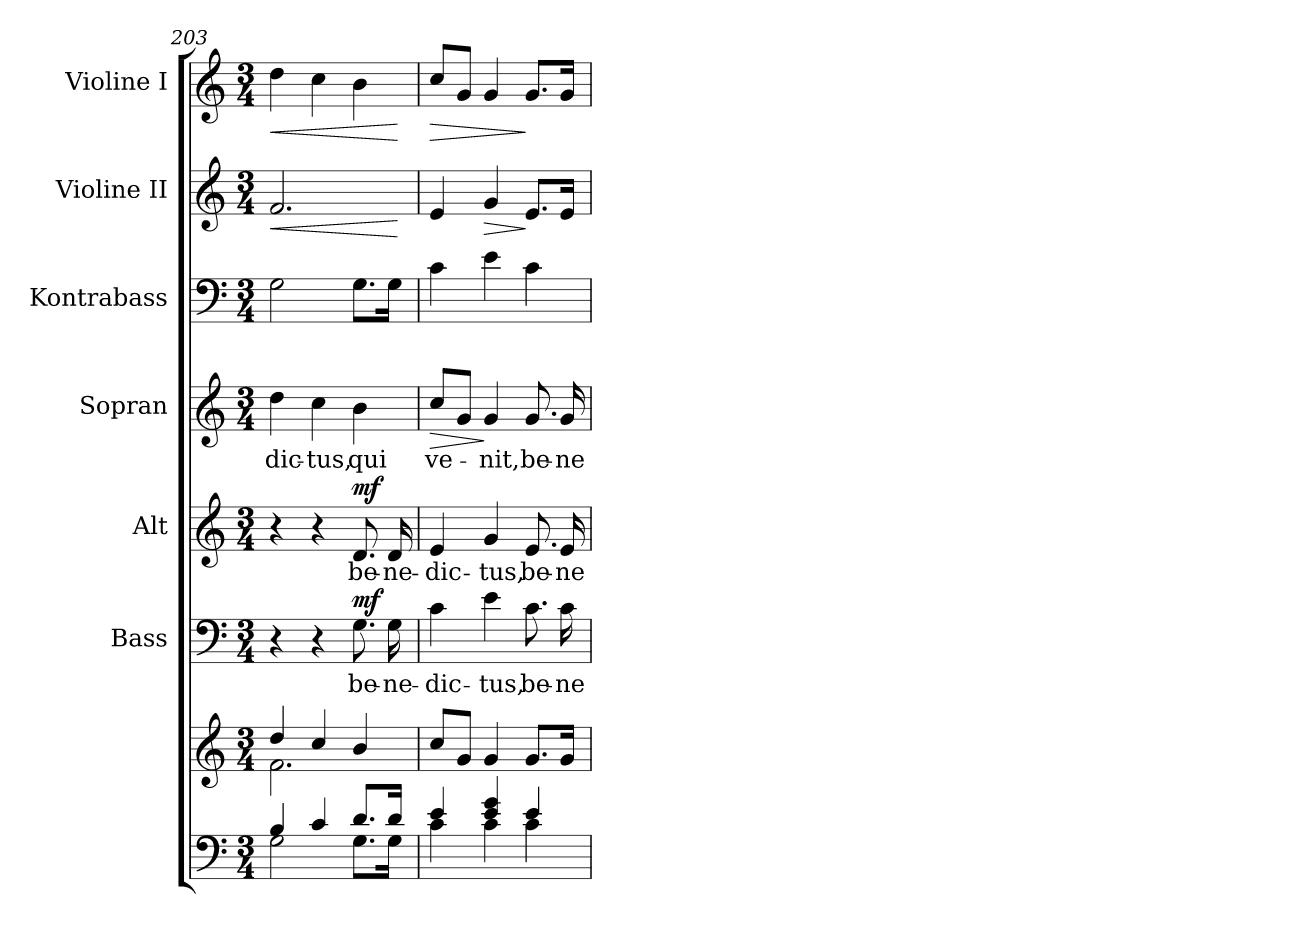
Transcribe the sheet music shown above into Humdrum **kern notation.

**kern	**kern	**kern	**text	**dynam	**kern	**text	**dynam	**kern	**text	**dynam	**kern	**kern	**dynam	**kern	**dynam
*part7	*part7	*part6	*part6	*part6	*part5	*part5	*part5	*part4	*part4	*part4	*part3	*part2	*part2	*part1	*part1
*staff8	*staff7	*staff6	*staff6	*staff6	*staff5	*staff5	*staff5	*staff4	*staff4	*staff4	*staff3	*staff2	*staff2	*staff1	*staff1
*	*	*I"Bass	*	*	*I"Alt	*	*	*I"Sopran	*	*	*I"Kontrabass	*I"Violine II	*	*I"Violine I	*
*	*	*I'B.	*	*	*I'A.	*	*	*I'S.	*	*	*I'Kb.	*I'Vl. II	*	*I'Vl. I	*
*clefF4	*clefG2	*clefF4	*	*	*clefG2	*	*	*clefG2	*	*	*clefF4	*clefG2	*	*clefG2	*
*	*	*	*	*	*	*	*	*	*	*	*ITrd7c12	*	*	*	*
*k[]	*k[]	*k[]	*	*	*k[]	*	*	*k[]	*	*	*k[]	*k[]	*	*k[]	*
*C:	*C:	*C:	*	*	*C:	*	*	*C:	*	*	*C:	*C:	*	*C:	*
*M3/4	*M3/4	*M3/4	*	*	*M3/4	*	*	*M3/4	*	*	*M3/4	*M3/4	*	*M3/4	*
=203	=203	=203	=203	=203	=203	=203	=203	=203	=203	=203	=203	=203	=203	=203	=203
*^	*^	*	*	*	*	*	*	*	*	*	*	*	*	*	*
!	!	!	!	!	!	!	!	!	!	!	!LO:LY:b	!	!	!	!LO:HP:b	!	!LO:HP:b
4B/	2G\	4dd/	2.f\	4r	.	.	4r	.	.	4dd\	-dic-	.	2GG\	2.f/	<	4dd\	<
!	!	!	!	!	!	!	!	!	!	!	!LO:LY:b	!	!	!	!	!	!
4c/	.	4cc/	.	4r	.	.	4r	.	.	4cc\	-tus,	.	.	.	.	4cc\	.
!	!	!	!	!	!LO:LY:b	!LO:DY:a	!	!LO:LY:b	!LO:DY:a	!	!LO:LY:b	!	!	!	!	!	!
8.d/L	8.G\L	4b/	.	8.G\	be-	mf	8.d/	be-	mf	4b\	qui	.	8.GG\L	.	.	4b\	.
!	!	!	!	!	!LO:LY:b	!	!	!LO:LY:b	!	!	!	!	!	!	!	!	!
16d/Jk	16G\Jk	.	.	16G\	-ne-	.	16d/	-ne-	.	.	.	.	16GG\Jk	.	.	.	.
*v	*v	*	*	*	*	*	*	*	*	*	*	*	*	*	*	*	*
*	*v	*v	*	*	*	*	*	*	*	*	*	*	*	*	*	*
.	.	.	.	.	.	.	.	.	.	.	.	.	[	.	[
=204	=204	=204	=204	=204	=204	=204	=204	=204	=204	=204	=204	=204	=204	=204	=204
*^	*	*	*	*	*	*	*	*	*	*	*	*	*	*	*
!	!	!	!	!LO:LY:b	!	!	!LO:LY:b	!	!	!LO:LY:b	!LO:HP:b	!	!	!	!	!LO:HP:b
4e/	4c\	8cc/L	4c\	-dic-	.	4e/	-dic-	.	8cc/L	ve-	>	4C\	4e/	.	8cc/L	>
.	.	8g/J	.	.	.	.	.	.	8g/J	.	.	.	.	.	8g/J	.
!	!	!	!	!LO:LY:b	!	!	!LO:LY:b	!	!	!LO:LY:b	!	!	!	!LO:HP:b	!	!
4e/ 4g/	4c\	4g/	4e\	-tus,	.	4g/	-tus,	.	4g/	-nit,	]	4E\	4g/	>	4g/	.
!	!	!	!	!LO:LY:b	!	!	!LO:LY:b	!	!	!LO:LY:b	!	!	!	!	!	!
4e/	4c\	8.g/L	8.c\	be-	.	8.e/	be-	.	8.g/	be-	.	4C\	8.e/L	]	8.g/L	]
!	!	!	!	!LO:LY:b	!	!	!LO:LY:b	!	!	!LO:LY:b	!	!	!	!	!	!
.	.	16g/Jk	16c\	-ne-	.	16e/	-ne-	.	16g/	-ne-	.	.	16e/Jk	.	16g/Jk	.
*v	*v	*	*	*	*	*	*	*	*	*	*	*	*	*	*	*
=	=	=	=	=	=	=	=	=	=	=	=	=	=	=	=
*-	*-	*-	*-	*-	*-	*-	*-	*-	*-	*-	*-	*-	*-	*-	*-
